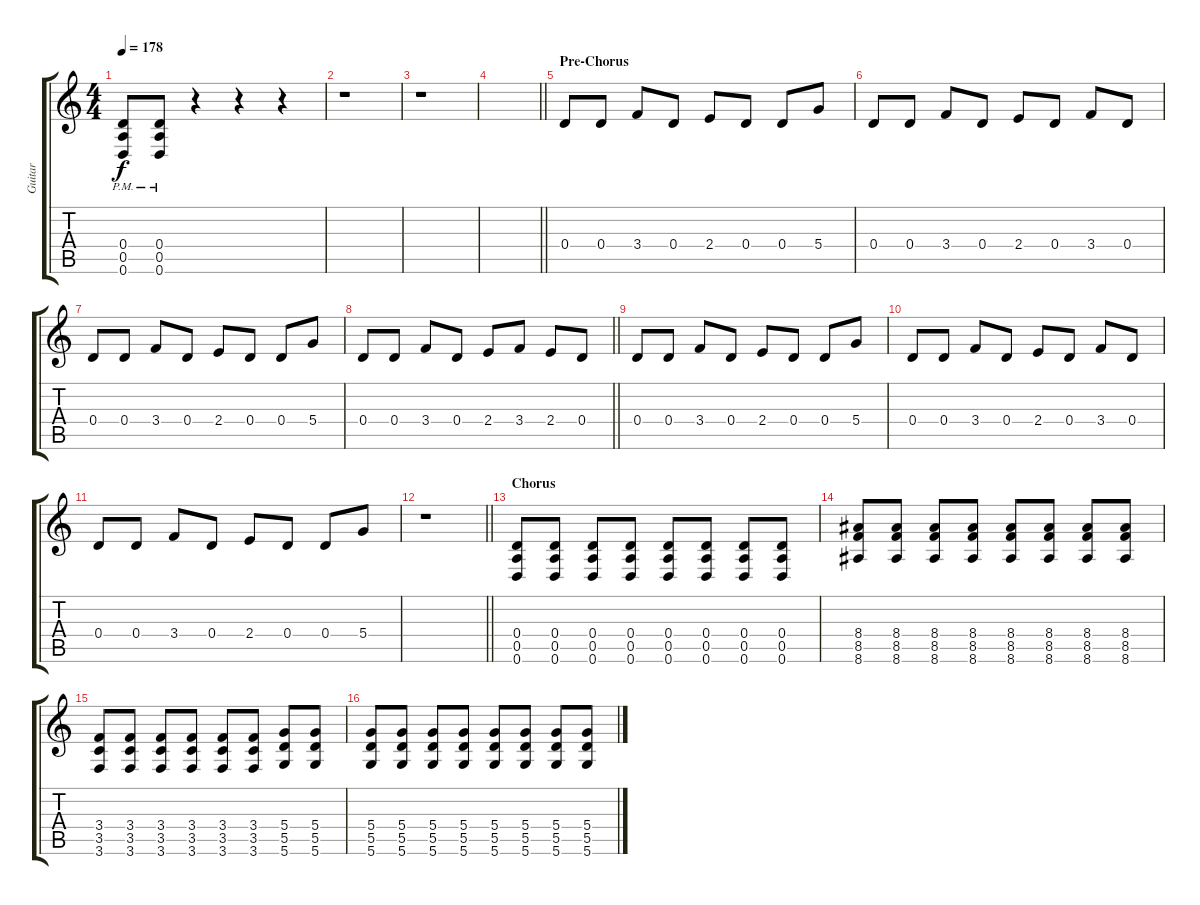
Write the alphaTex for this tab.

\track ("Guitar" "Guitar") {instrument distortionguitar}
\staff {score tabs}
\tuning (E4 B3 G3 D3 A2 D2) {hide}
\ts (4 4)
\tempo 178
\clef g2
\ks c
(0.4{pm} 0.5{pm} 0.6{pm}).8{dy f} (0.4{pm} 0.5{pm} 0.6{pm}).8 r.4 r.4 r.4 |
r.1 |
r.1 |
\barLineRight lightlight
|
\section ("" "Pre-Chorus")
0.4.8 0.4.8 3.4.8 0.4.8 2.4.8 0.4.8 0.4.8 5.4.8 |
0.4.8 0.4.8 3.4.8 0.4.8 2.4.8 0.4.8 3.4.8 0.4.8 |
0.4.8 0.4.8 3.4.8 0.4.8 2.4.8 0.4.8 0.4.8 5.4.8 |
\barLineRight lightlight
0.4.8 0.4.8 3.4.8 0.4.8 2.4.8 3.4.8 2.4.8 0.4.8 |
0.4.8 0.4.8 3.4.8 0.4.8 2.4.8 0.4.8 0.4.8 5.4.8 |
0.4.8 0.4.8 3.4.8 0.4.8 2.4.8 0.4.8 3.4.8 0.4.8 |
0.4.8 0.4.8 3.4.8 0.4.8 2.4.8 0.4.8 0.4.8 5.4.8 |
\barLineRight lightlight
r.1 |
\section ("" "Chorus")
(0.4 0.5 0.6).8 (0.4 0.5 0.6).8 (0.4 0.5 0.6).8 (0.4 0.5 0.6).8 (0.4 0.5 0.6).8 (0.4 0.5 0.6).8 (0.4 0.5 0.6).8 (0.4 0.5 0.6).8 |
(8.4 8.5 8.6).8 (8.4 8.5 8.6).8 (8.4 8.5 8.6).8 (8.4 8.5 8.6).8 (8.4 8.5 8.6).8 (8.4 8.5 8.6).8 (8.4 8.5 8.6).8 (8.4 8.5 8.6).8 |
(3.4 3.5 3.6).8 (3.4 3.5 3.6).8 (3.4 3.5 3.6).8 (3.4 3.5 3.6).8 (3.4 3.5 3.6).8 (3.4 3.5 3.6).8 (5.4 5.5 5.6).8 (5.4 5.5 5.6).8 |
(5.4 5.5 5.6).8 (5.4 5.5 5.6).8 (5.4 5.5 5.6).8 (5.4 5.5 5.6).8 (5.4 5.5 5.6).8 (5.4 5.5 5.6).8 (5.4 5.5 5.6).8 (5.4 5.5 5.6).8
